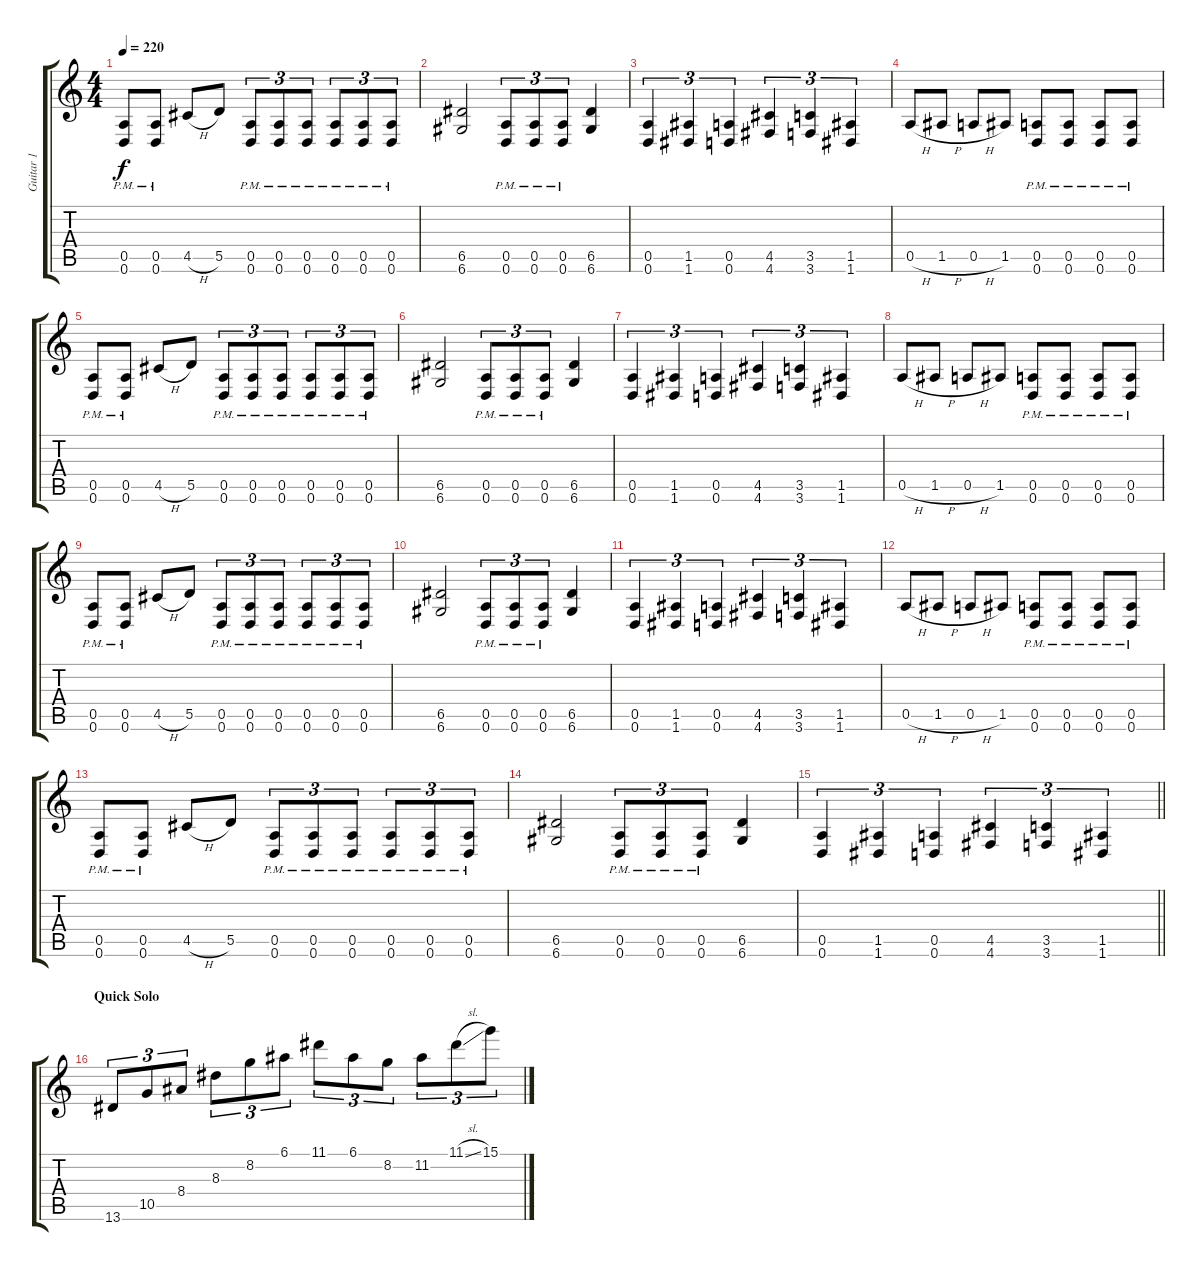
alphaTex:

\track ("Guitar 1" "Guitar 1") {instrument distortionguitar}
\staff {score tabs}
\tuning (E4 B3 G3 D3 A2 D2) {hide}
\ts (4 4)
\tempo 220
\clef g2
\ks c
(0.5{pm} 0.6{pm}).8{dy f} (0.5{pm} 0.6{pm}).8 4.5{h}.8 5.5.8 (0.5{pm} 0.6{pm}).8{tu (3 2)} (0.5{pm} 0.6{pm}).8{tu (3 2)} (0.5{pm} 0.6{pm}).8{tu (3 2)} (0.5{pm} 0.6{pm}).8{tu (3 2)} (0.5{pm} 0.6{pm}).8{tu (3 2)} (0.5{pm} 0.6{pm}).8{tu (3 2)} |
(6.5 6.6).2 (0.5{pm} 0.6{pm}).8{tu (3 2)} (0.5{pm} 0.6{pm}).8{tu (3 2)} (0.5{pm} 0.6{pm}).8{tu (3 2)} (6.5 6.6).4 |
(0.5 0.6).4{tu (3 2)} (1.5 1.6).4{tu (3 2)} (0.5 0.6).4{tu (3 2)} (4.5 4.6).4{tu (3 2)} (3.5 3.6).4{tu (3 2)} (1.5 1.6).4{tu (3 2)} |
0.5{h}.8 1.5{h}.8 0.5{h}.8 1.5.8 (0.5{pm} 0.6{pm}).8 (0.5{pm} 0.6{pm}).8 (0.5{pm} 0.6{pm}).8 (0.5{pm} 0.6{pm}).8 |
(0.5{pm} 0.6{pm}).8 (0.5{pm} 0.6{pm}).8 4.5{h}.8 5.5.8 (0.5{pm} 0.6{pm}).8{tu (3 2)} (0.5{pm} 0.6{pm}).8{tu (3 2)} (0.5{pm} 0.6{pm}).8{tu (3 2)} (0.5{pm} 0.6{pm}).8{tu (3 2)} (0.5{pm} 0.6{pm}).8{tu (3 2)} (0.5{pm} 0.6{pm}).8{tu (3 2)} |
(6.5 6.6).2 (0.5{pm} 0.6{pm}).8{tu (3 2)} (0.5{pm} 0.6{pm}).8{tu (3 2)} (0.5{pm} 0.6{pm}).8{tu (3 2)} (6.5 6.6).4 |
(0.5 0.6).4{tu (3 2)} (1.5 1.6).4{tu (3 2)} (0.5 0.6).4{tu (3 2)} (4.5 4.6).4{tu (3 2)} (3.5 3.6).4{tu (3 2)} (1.5 1.6).4{tu (3 2)} |
0.5{h}.8 1.5{h}.8 0.5{h}.8 1.5.8 (0.5{pm} 0.6{pm}).8 (0.5{pm} 0.6{pm}).8 (0.5{pm} 0.6{pm}).8 (0.5{pm} 0.6{pm}).8 |
(0.5{pm} 0.6{pm}).8 (0.5{pm} 0.6{pm}).8 4.5{h}.8 5.5.8 (0.5{pm} 0.6{pm}).8{tu (3 2)} (0.5{pm} 0.6{pm}).8{tu (3 2)} (0.5{pm} 0.6{pm}).8{tu (3 2)} (0.5{pm} 0.6{pm}).8{tu (3 2)} (0.5{pm} 0.6{pm}).8{tu (3 2)} (0.5{pm} 0.6{pm}).8{tu (3 2)} |
(6.5 6.6).2 (0.5{pm} 0.6{pm}).8{tu (3 2)} (0.5{pm} 0.6{pm}).8{tu (3 2)} (0.5{pm} 0.6{pm}).8{tu (3 2)} (6.5 6.6).4 |
(0.5 0.6).4{tu (3 2)} (1.5 1.6).4{tu (3 2)} (0.5 0.6).4{tu (3 2)} (4.5 4.6).4{tu (3 2)} (3.5 3.6).4{tu (3 2)} (1.5 1.6).4{tu (3 2)} |
0.5{h}.8 1.5{h}.8 0.5{h}.8 1.5.8 (0.5{pm} 0.6{pm}).8 (0.5{pm} 0.6{pm}).8 (0.5{pm} 0.6{pm}).8 (0.5{pm} 0.6{pm}).8 |
(0.5{pm} 0.6{pm}).8 (0.5{pm} 0.6{pm}).8 4.5{h}.8 5.5.8 (0.5{pm} 0.6{pm}).8{tu (3 2)} (0.5{pm} 0.6{pm}).8{tu (3 2)} (0.5{pm} 0.6{pm}).8{tu (3 2)} (0.5{pm} 0.6{pm}).8{tu (3 2)} (0.5{pm} 0.6{pm}).8{tu (3 2)} (0.5{pm} 0.6{pm}).8{tu (3 2)} |
(6.5 6.6).2 (0.5{pm} 0.6{pm}).8{tu (3 2)} (0.5{pm} 0.6{pm}).8{tu (3 2)} (0.5{pm} 0.6{pm}).8{tu (3 2)} (6.5 6.6).4 |
\barLineRight lightlight
(0.5 0.6).4{tu (3 2)} (1.5 1.6).4{tu (3 2)} (0.5 0.6).4{tu (3 2)} (4.5 4.6).4{tu (3 2)} (3.5 3.6).4{tu (3 2)} (1.5 1.6).4{tu (3 2)} |
\section ("" "Quick Solo")
13.6.8{tu (3 2)} 10.5.8{tu (3 2)} 8.4.8{tu (3 2)} 8.3.8{tu (3 2)} 8.2.8{tu (3 2)} 6.1.8{tu (3 2)} 11.1.8{tu (3 2)} 6.1.8{tu (3 2)} 8.2.8{tu (3 2)} 11.2.8{tu (3 2)} 11.1{sl}.8{tu (3 2)} 15.1.8{tu (3 2)}
